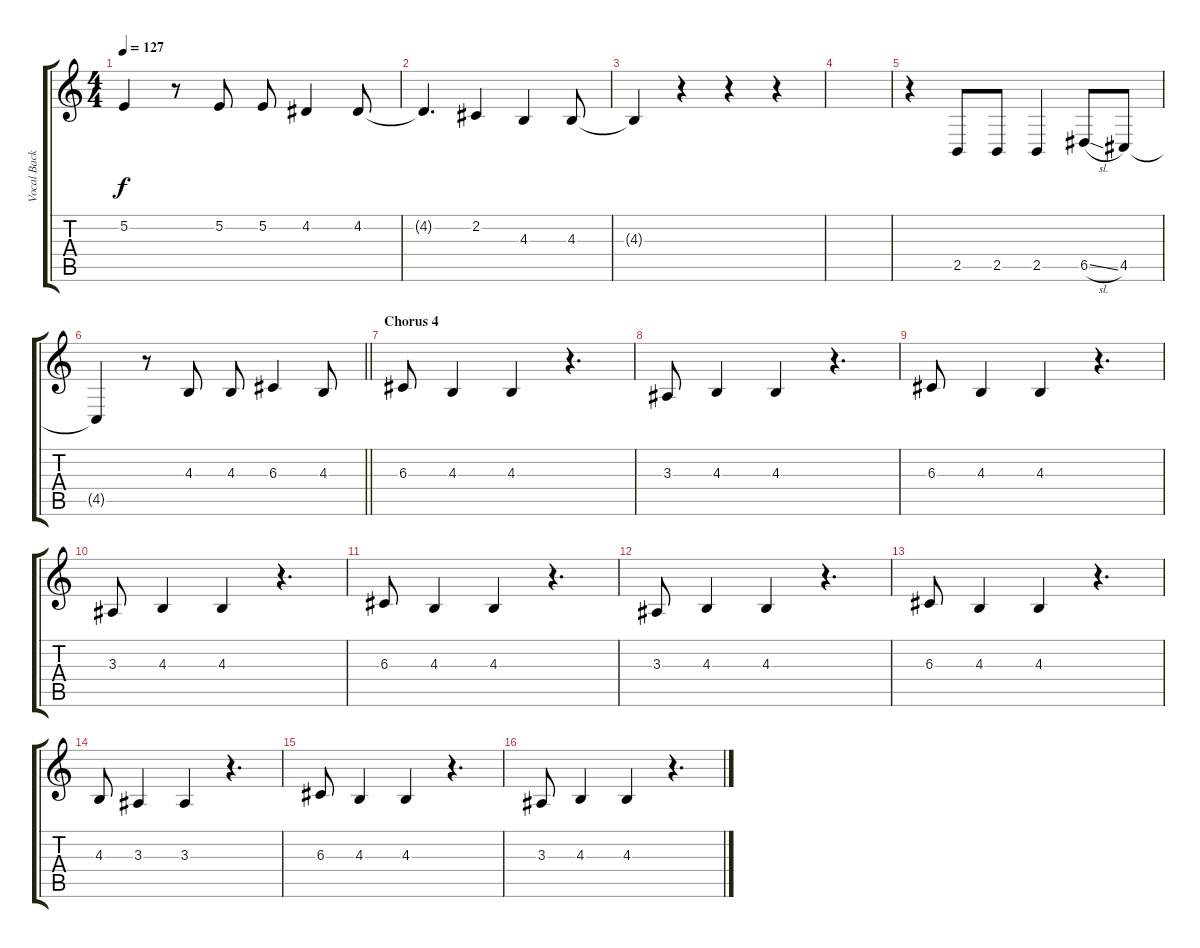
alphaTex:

\track ("Vocal Back" "Vocal Back") {instrument lead1square}
\staff {score tabs}
\tuning (E4 B3 G3 D3 A2 E2) {hide}
\ts (4 4)
\tempo 127
\clef g2
\ks c
5.2{t}.4{dy f} r.8 5.2.8 5.2.8 4.2.4 4.2.8 |
4.2{t}.4{d} 2.2.4 4.3.4 4.3.8 |
4.3{t}.4 r.4 r.4 r.4 |
|
r.4 2.5.8 2.5.8 2.5.4 6.5{sl}.8 4.5.8 |
\barLineRight lightlight
4.5{t}.4 r.8 4.3.8 4.3.8 6.3.4 4.3.8 |
\section ("" "Chorus 4")
6.3.8 4.3.4 4.3.4 r.4{d} |
3.3.8 4.3.4 4.3.4 r.4{d} |
6.3.8 4.3.4 4.3.4 r.4{d} |
3.3.8 4.3.4 4.3.4 r.4{d} |
6.3.8 4.3.4 4.3.4 r.4{d} |
3.3.8 4.3.4 4.3.4 r.4{d} |
6.3.8 4.3.4 4.3.4 r.4{d} |
4.3.8 3.3.4 3.3.4 r.4{d} |
6.3.8 4.3.4 4.3.4 r.4{d} |
3.3.8 4.3.4 4.3.4 r.4{d}
